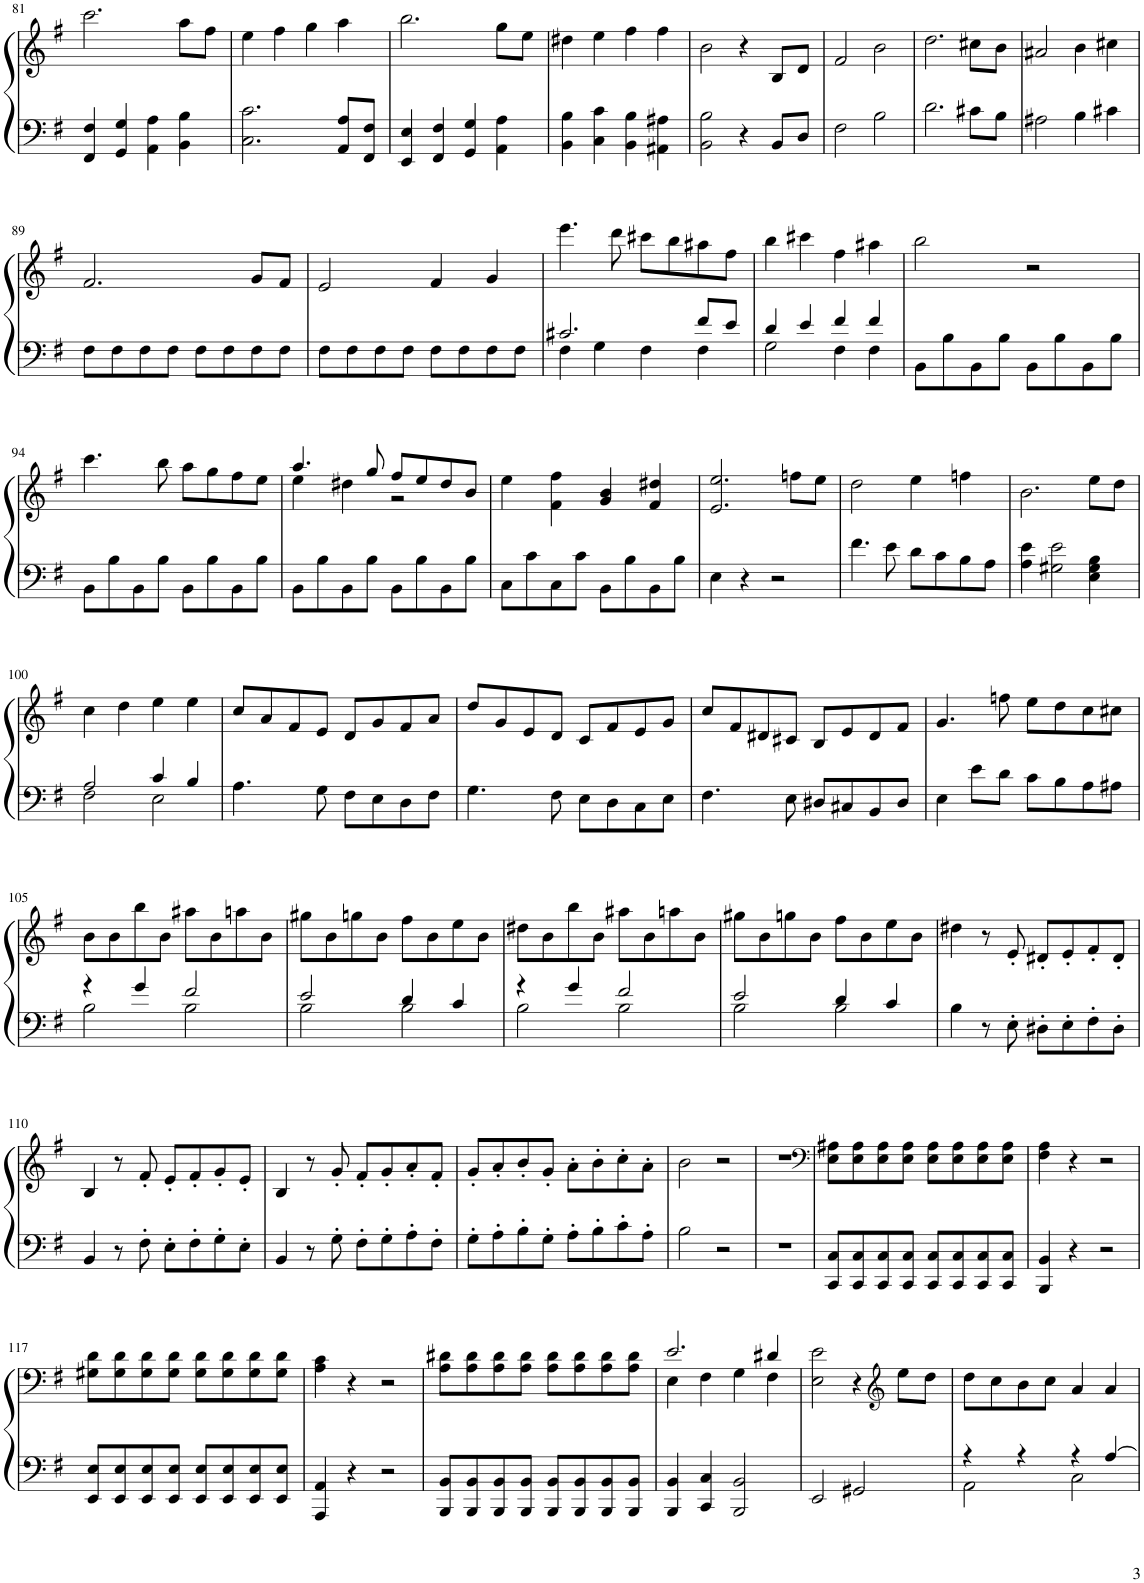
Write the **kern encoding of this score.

**kern	**kern
*part1	*part1
*staff2	*staff1
*I"Piano	*
*I'Pno	*
!!LO:PB:g=z
*clefF4	*clefG2
*k[f#]	*k[f#]
*M4/4	*M4/4
=81	=81
4FF#/ 4F#/	2.ccc\
4GG/ 4G/	.
4AA\ 4A\	.
4BB\ 4B\	8aa\L
.	8ff#\J
=82	=82
2.C\ 2.c\	4ee\
.	4ff#\
.	4gg\
8AA/ 8A/L	4aa\
8FF#/ 8F#/J	.
=83	=83
4EE/ 4E/	2.bb\
4FF#/ 4F#/	.
4GG/ 4G/	.
4AA\ 4A\	8gg\L
.	8ee\J
=84	=84
4BB\ 4B\	4dd#X\
4C\ 4c\	4ee\
4BB\ 4B\	4ff#\
4AA#X\ 4A#X\	4ff#\
=85	=85
2BB\ 2B\	2b\
4r	4r
8BB/L	8B/L
8D/J	8d/J
=86	=86
2F#\	2f#/
2B\	2b\
=87	=87
2.d\	2.dd\
8c#X\L	8cc#X\L
8B\J	8b\J
=88	=88
2A#X\	2a#X/
4B\	4b\
4c#X\	4cc#X\
!!LO:LB:g=z
=89	=89
8F#\L	2.f#/
8F#\	.
8F#\	.
8F#\J	.
8F#\L	.
8F#\	.
8F#\	8g/L
8F#\J	8f#/J
=90	=90
8F#\L	2e/
8F#\	.
8F#\	.
8F#\J	.
8F#\L	4f#/
8F#\	.
8F#\	4g/
8F#\J	.
=91	=91
*^	*
2.c#X/	4F#\	4.eee\
.	4G\	.
.	.	8ddd\
.	4F#\	8ccc#X\L
.	.	8bb\
8f#/L	4F#\	8aa#X\
8e/J	.	8ff#\J
=92	=92	=92
4d/	2G\	4bb\
4e/	.	4ccc#X\
4f#/	4F#\	4ff#\
4f#/	4F#\	4aa#X\
*v	*v	*
=93	=93
8BB\L	2bb\
8B\	.
8BB\	.
8B\J	.
8BB\L	2r
8B\	.
8BB\	.
8B\J	.
!!LO:LB:g=z
=94	=94
8BB\L	4.ccc\
8B\	.
8BB\	.
8B\J	8bb\
8BB\L	8aa\L
8B\	8gg\
8BB\	8ff#\
8B\J	8ee\J
=95	=95
*	*^
8BB\L	4.aa/	4ee\
8B\	.	.
8BB\	.	4dd#X\
8B\J	8gg/	.
8BB\L	8ff#/L	2r
8B\	8ee/	.
8BB\	8dd#/	.
8B\J	8b/J	.
*	*v	*v
=96	=96
8C\L	4ee\
8c\	.
8C\	4f#\ 4ff#\
8c\J	.
8BB\L	4g/ 4b/
8B\	.
8BB\	4f#/ 4dd#X/
8B\J	.
=97	=97
4E\	2.e/ 2.ee/
4r	.
2r	.
.	8ffn\L
.	8ee\J
=98	=98
4.f#\	2dd\
8e\	.
8d\L	4ee\
8c\	.
8B\	4ffn\
8A\J	.
=99	=99
4A\ 4e\	2.b\
2G#X\ 2e\	.
4E\ 4G#\ 4B\	8ee\L
.	8dd\J
!!LO:LB:g=z
=100	=100
*^	*
2A/	2F#\	4cc\
.	.	4dd\
4c/	2E\	4ee\
4B/	.	4ee\
*v	*v	*
=101	=101
4.A\	8cc/L
.	8a/
.	8f#/
8G\	8e/J
8F#\L	8d/L
8E\	8g/
8D\	8f#/
8F#\J	8a/J
=102	=102
4.G\	8dd/L
.	8g/
.	8e/
8F#\	8d/J
8E\L	8c/L
8D\	8f#/
8C\	8e/
8E\J	8g/J
=103	=103
4.F#\	8cc/L
.	8f#/
.	8d#X/
8E\	8c#X/J
8D#X/L	8B/L
8C#X/	8e/
8BB/	8d#/
8D#/J	8f#/J
=104	=104
4E\	4.g/
8e\L	.
8d\J	8ffn\
8c\L	8ee\L
8B\	8dd\
8A\	8cc\
8A#X\J	8cc#X\J
!!LO:LB:g=z
=105	=105
*^	*
4r	2B\	8b\L
.	.	8b\
4g/	.	8bb\
.	.	8b\J
2f#/	2B\	8aa#X\L
.	.	8b\
.	.	8aan\
.	.	8b\J
=106	=106	=106
2e/	2B\	8gg#X\L
.	.	8b\
.	.	8ggn\
.	.	8b\J
4d/	2B\	8ff#\L
.	.	8b\
4c/	.	8ee\
.	.	8b\J
=107	=107	=107
4r	2B\	8dd#X\L
.	.	8b\
4g/	.	8bb\
.	.	8b\J
2f#/	2B\	8aa#X\L
.	.	8b\
.	.	8aan\
.	.	8b\J
=108	=108	=108
2e/	2B\	8gg#X\L
.	.	8b\
.	.	8ggn\
.	.	8b\J
4d/	2B\	8ff#\L
.	.	8b\
4c/	.	8ee\
.	.	8b\J
*v	*v	*
=109	=109
4B\	4dd#X\
8r	8r
8E'\	8e'/
8D#X'\L	8d#X'/L
8E'\	8e'/
8F#'\	8f#'/
8D#'\J	8d#'/J
!!LO:LB:g=z
=110	=110
4BB/	4B/
8r	8r
8F#'\	8f#'/
8E'\L	8e'/L
8F#'\	8f#'/
8G'\	8g'/
8E'\J	8e'/J
=111	=111
4BB/	4B/
8r	8r
8G'\	8g'/
8F#'\L	8f#'/L
8G'\	8g'/
8A'\	8a'/
8F#'\J	8f#'/J
=112	=112
8G'\L	8g'/L
8A'\	8a'/
8B'\	8b'/
8G'\J	8g'/J
8A'\L	8a'\L
8B'\	8b'\
8c'\	8cc'\
8A'\J	8a'\J
=113	=113
2B\	2b\
2r	2r
=114	=114
1r	1r
=115	=115
*	*clefF4
8CC/ 8C/L	8E\ 8A#X\L
8CC/ 8C/	8E\ 8A#\
8CC/ 8C/	8E\ 8A#\
8CC/ 8C/J	8E\ 8A#\J
8CC/ 8C/L	8E\ 8A#\L
8CC/ 8C/	8E\ 8A#\
8CC/ 8C/	8E\ 8A#\
8CC/ 8C/J	8E\ 8A#\J
=116	=116
4BBB/ 4BB/	4F#\ 4A\
4r	4r
2r	2r
!!LO:LB:g=z
=117	=117
8EE/ 8E/L	8G#X\ 8d\L
8EE/ 8E/	8G#\ 8d\
8EE/ 8E/	8G#\ 8d\
8EE/ 8E/J	8G#\ 8d\J
8EE/ 8E/L	8G#\ 8d\L
8EE/ 8E/	8G#\ 8d\
8EE/ 8E/	8G#\ 8d\
8EE/ 8E/J	8G#\ 8d\J
=118	=118
4AAA/ 4AA/	4A\ 4c\
4r	4r
2r	2r
=119	=119
8BBB/ 8BB/L	8A\ 8d#X\L
8BBB/ 8BB/	8A\ 8d#\
8BBB/ 8BB/	8A\ 8d#\
8BBB/ 8BB/J	8A\ 8d#\J
8BBB/ 8BB/L	8A\ 8d#\L
8BBB/ 8BB/	8A\ 8d#\
8BBB/ 8BB/	8A\ 8d#\
8BBB/ 8BB/J	8A\ 8d#\J
=120	=120
*	*^
4BBB/ 4BB/	2.e/	4E\
4CC/ 4C/	.	4F#\
2BBB/ 2BB/	.	4G\
.	4d#X/	4F#\
*	*v	*v
=121	=121
2EE/	2E\ 2e\
2GG#X/	4r
*	*clefG2
.	8ee\L
.	8dd\J
=122	=122
*^	*
4r	2AA\	8dd\L
.	.	8cc\
4r	.	8b\
.	.	8cc\J
4r	2C\	4a/
[4A/	.	4a/
*v	*v	*
=	=
*-	*-
